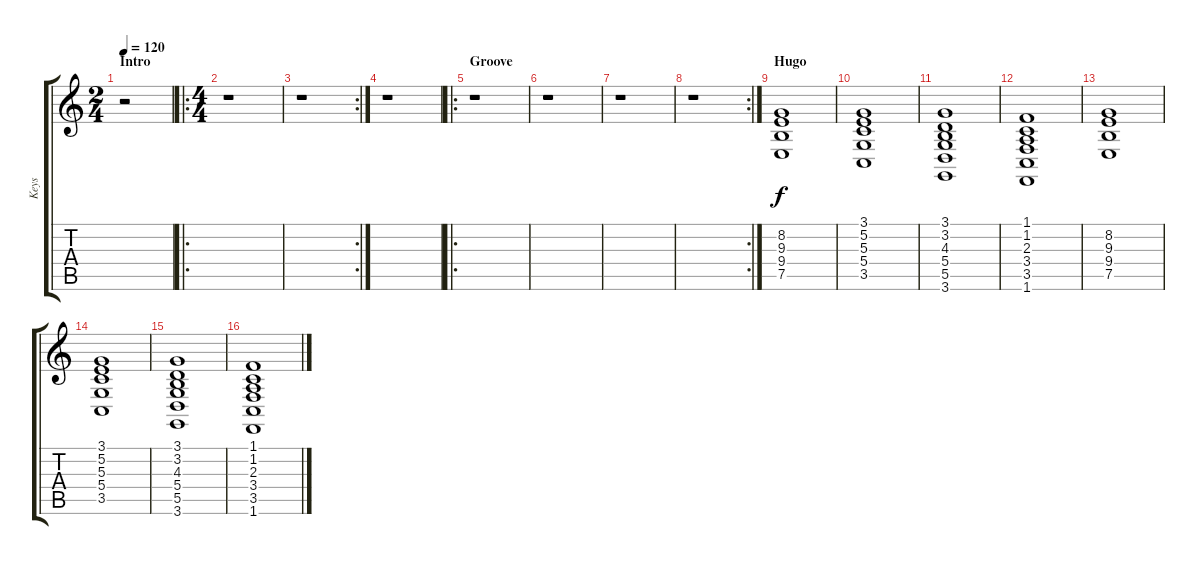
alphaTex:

\track ("Keys" "Keys") {instrument stringensemble1}
\staff {score tabs}
\tuning (E4 B3 G3 D3 A2 E2) {hide}
\ts (2 4)
\section ("" "Intro")
\tempo 120
\clef g2
\ks c
r.2{dy f instrument stringensemble1} |
\ro
\ts (4 4)
r.1 |
\rc 2
r.1 |
r.1 |
\ro
\section ("" "Groove")
r.1 |
r.1 |
r.1 |
\rc 2
r.1 |
\section ("" "Hugo")
(8.2 9.3 9.4 7.5).1 |
(3.1 5.2 5.3 5.4 3.5).1 |
(3.1 3.2 4.3 5.4 5.5 3.6).1 |
(1.1 1.2 2.3 3.4 3.5 1.6).1 |
(8.2 9.3 9.4 7.5).1 |
(3.1 5.2 5.3 5.4 3.5).1 |
(3.1 3.2 4.3 5.4 5.5 3.6).1 |
(1.1 1.2 2.3 3.4 3.5 1.6).1
